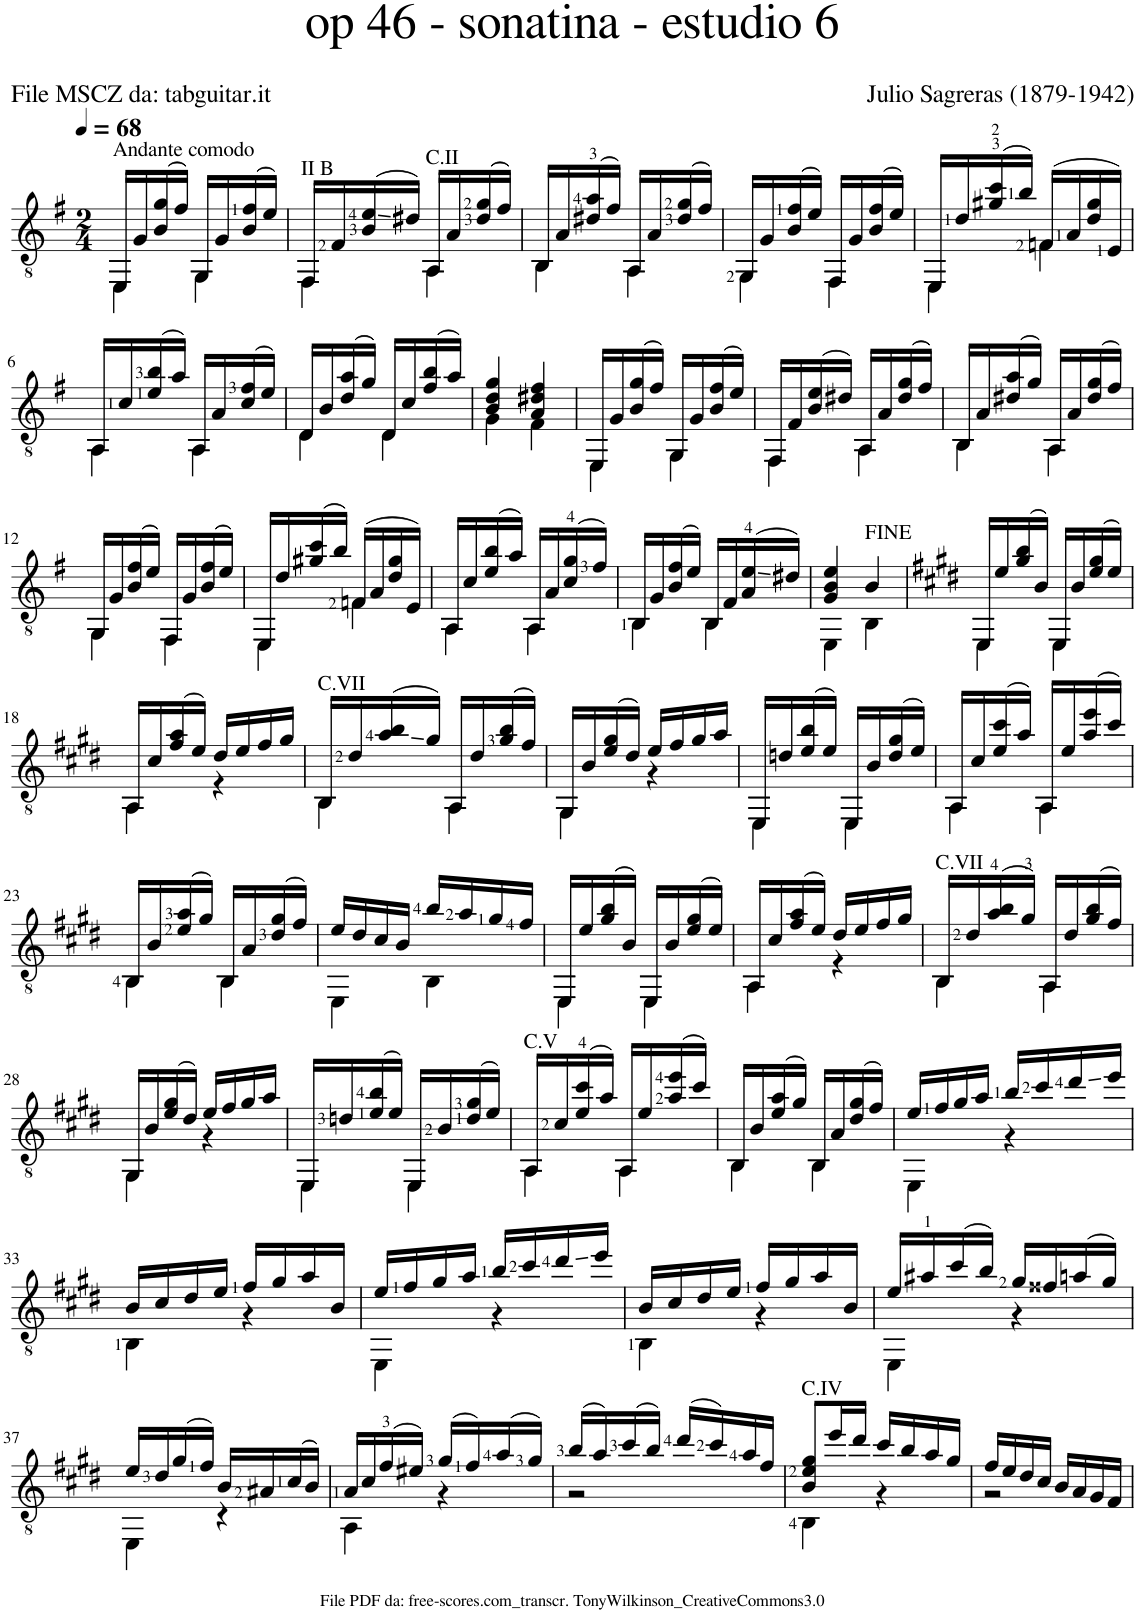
**kern
*part1
*staff1
*I"Guitar
*I'Guit.
*clefGv2
*k[f#]
*M2/4
*MM68
=1
*^
!LO:TX:a:t=Andante comodo	!
16EE/LL	4EE\
16G/	.
(16B/ 16g/	.
16f#/JJ)	.
16GG/LL	4GG\
16G/	.
(16B/ 16f#/	.
16e/JJ)	.
=2	=2
!LO:TX:a:t=II B	!
16FF#/LL	4FF#\
16F#/	.
(16B/ 16e/	.
16d#X/JJ)	.
!LO:TX:a:t=C.II	!
16AA/LL	4AA\
16A/	.
(16d#/ 16g/	.
16f#/JJ)	.
=3	=3
16BB/LL	4BB\
16A/	.
(16d#X/ 16a/	.
16f#/JJ)	.
16AA/LL	4AA\
16A/	.
(16d#/ 16g/	.
16f#/JJ)	.
=4	=4
16GG/LL	4GG\
16G/	.
(16B/ 16f#/	.
16e/JJ)	.
16FF#/LL	4FF#\
16G/	.
(16B/ 16f#/	.
16e/JJ)	.
=5	=5
16EE/LL	4EE\
16d/	.
(16g#X/ 16cc/	.
16b/JJ)	.
(16Fn/LL	4F\
16A/	.
16d/ 16g#/	.
16E/JJ)	.
!!LO:LB:g=z	!!
=6	=6
16AA/LL	4AA\
16c/	.
(16e/ 16b/	.
16a/JJ)	.
16AA/LL	4AA\
16A/	.
(16c/ 16f#/	.
16e/JJ)	.
=7	=7
16D/LL	4D\
16B/	.
(16d/ 16a/	.
16g/JJ)	.
16D/LL	4D\
16c/	.
(16f#/ 16b/	.
16a/JJ)	.
=8	=8
4B/ 4d/ 4g/	4G\
4A/ 4d#X/ 4f#/	4F#\
=9	=9
16EE/LL	4EE\
16G/	.
(16B/ 16g/	.
16f#/JJ)	.
16GG/LL	4GG\
16G/	.
(16B/ 16f#/	.
16e/JJ)	.
=10	=10
16FF#/LL	4FF#\
16F#/	.
(16B/ 16e/	.
16d#X/JJ)	.
16AA/LL	4AA\
16A/	.
(16d#/ 16g/	.
16f#/JJ)	.
=11	=11
16BB/LL	4BB\
16A/	.
(16d#X/ 16a/	.
16g/JJ)	.
16AA/LL	4AA\
16A/	.
(16d#/ 16g/	.
16f#/JJ)	.
!!LO:LB:g=z	!!
=12	=12
16GG/LL	4GG\
16G/	.
(16B/ 16f#/	.
16e/JJ)	.
16FF#/LL	4FF#\
16G/	.
(16B/ 16f#/	.
16e/JJ)	.
=13	=13
16EE/LL	4EE\
16d/	.
(16g#X/ 16cc/	.
16b/JJ)	.
(16Fn/LL	4F\
16A/	.
16d/ 16g#/	.
16E/JJ)	.
=14	=14
16AA/LL	4AA\
16c/	.
(16e/ 16b/	.
16a/JJ)	.
16AA/LL	4AA\
16A/	.
(16c/ 16g/	.
16f#/JJ)	.
=15	=15
16BB/LL	4BB\
16G/	.
(16B/ 16f#/	.
16e/JJ)	.
16BB/LL	4BB\
16F#/	.
(16A/ 16e/	.
16d#X/JJ)	.
=16	=16
4G/ 4B/ 4e/	4EE\
4B/	4BB\
=17	=17
*k[f#c#g#d#]	*
16EE/LL	4EE\
16e/	.
(16g#/ 16b/	.
16B/JJ)	.
16EE/LL	4EE\
16B/	.
(16e/ 16g#/	.
16e/JJ)	.
!!LO:LB:g=z	!!
=18	=18
16AA/LL	4AA\
16c#/	.
(16f#/ 16a/	.
16e/JJ)	.
16d#/LL	4r
16e/	.
16f#/	.
16g#/JJ	.
=19	=19
!LO:TX:a:t=C.VII	!
16BB/LL	4BB\
16d#/	.
(16a/ 16b/	.
16g#/JJ)	.
16AA/LL	4AA\
16d#/	.
(16g#/ 16b/	.
16f#/JJ)	.
=20	=20
16GG#/LL	4GG#\
16B/	.
(16e/ 16g#/	.
16d#/JJ)	.
16e/LL	4r
16f#/	.
16g#/	.
16a/JJ	.
=21	=21
16EE/LL	4EE\
16dn/	.
(16e/ 16b/	.
16e/JJ)	.
16EE/LL	4EE\
16B/	.
(16d/ 16g#/	.
16e/JJ)	.
=22	=22
16AA/LL	4AA\
16c#/	.
(16e/ 16cc#/	.
16a/JJ)	.
16AA/LL	4AA\
16e/	.
(16a/ 16ee/	.
16cc#/JJ)	.
!!LO:LB:g=z	!!
=23	=23
16BB/LL	4BB\
16B/	.
(16e/ 16a/	.
16g#/JJ)	.
16BB/LL	4BB\
16A/	.
(16d#/ 16g#/	.
16f#/JJ)	.
=24	=24
16e/LL	4EE\
16d#/	.
16c#/	.
16B/JJ	.
16b/LL	4BB\
16a/	.
16g#/	.
16f#/JJ	.
=25	=25
16EE/LL	4EE\
16e/	.
(16g#/ 16b/	.
16B/JJ)	.
16EE/LL	4EE\
16B/	.
(16e/ 16g#/	.
16e/JJ)	.
=26	=26
16AA/LL	4AA\
16c#/	.
(16f#/ 16a/	.
16e/JJ)	.
16d#/LL	4r
16e/	.
16f#/	.
16g#/JJ	.
=27	=27
!LO:TX:a:t=C.VII	!
16BB/LL	4BB\
16d#/	.
(16a/ 16b/	.
16g#/JJ)	.
16AA/LL	4AA\
16d#/	.
(16g#/ 16b/	.
16f#/JJ)	.
!!LO:LB:g=z	!!
=28	=28
16GG#/LL	4GG#\
16B/	.
(16e/ 16g#/	.
16d#/JJ)	.
16e/LL	4r
16f#/	.
16g#/	.
16a/JJ	.
=29	=29
16EE/LL	4EE\
16dn/	.
(16e/ 16b/	.
16e/JJ)	.
16EE/LL	4EE\
16B/	.
(16d/ 16g#/	.
16e/JJ)	.
=30	=30
!LO:TX:a:t=C.V	!
16AA/LL	4AA\
16c#/	.
(16e/ 16cc#/	.
16a/JJ)	.
16AA/LL	4AA\
16e/	.
(16a/ 16ee/	.
16cc#/JJ)	.
=31	=31
16BB/LL	4BB\
16B/	.
(16e/ 16a/	.
16g#/JJ)	.
16BB/LL	4BB\
16A/	.
(16d#/ 16g#/	.
16f#/JJ)	.
=32	=32
16e/LL	4EE\
16f#/	.
16g#/	.
16a/JJ	.
16b/LL	4r
16cc#/	.
16dd#/	.
16ee/JJ	.
!!LO:LB:g=z	!!
=33	=33
16B/LL	4BB\
16c#/	.
16d#/	.
16e/JJ	.
16f#/LL	4r
16g#/	.
16a/	.
16B/JJ	.
=34	=34
16e/LL	4EE\
16f#/	.
16g#/	.
16a/JJ	.
16b/LL	4r
16cc#/	.
16dd#/	.
16ee/JJ	.
=35	=35
16B/LL	4BB\
16c#/	.
16d#/	.
16e/JJ	.
16f#/LL	4r
16g#/	.
16a/	.
16B/JJ	.
=36	=36
16e/LL	4EE\
16a#X/	.
(16cc#/	.
16b/JJ)	.
16g#/LL	4r
16f##X/	.
(16an/	.
16g#/JJ)	.
!!LO:LB:g=z	!!
=37	=37
16e/LL	4EE\
16d#/	.
(16g#/	.
16f#/JJ)	.
16B/LL	4r
16A#X/	.
(16c#/	.
16B/JJ)	.
=38	=38
16A/LL	4AA\
16c#/	.
(16f#/	.
16e#X/JJ)	.
(16g#/LL	4r
16f#/)	.
(16a/	.
16g#/JJ)	.
=39	=39
(16b/LL	2r
16a/)	.
(16cc#/	.
16b/JJ)	.
(16dd#/LL	.
16cc#/)	.
16a/	.
16f#/JJ	.
=40	=40
!LO:TX:a:t=C.IV	!
8B/ 8e/ 8g#/L	4BB\
16ee/L	.
16dd#/JJ	.
16cc#/LL	4r
16b/	.
16a/	.
16g#/JJ	.
=41	=41
16f#/LL	2r
16e/	.
16d#/	.
16c#/JJ	.
16B/LL	.
16A/	.
16G#/	.
16F#/JJ	.
*v	*v
=
*-
